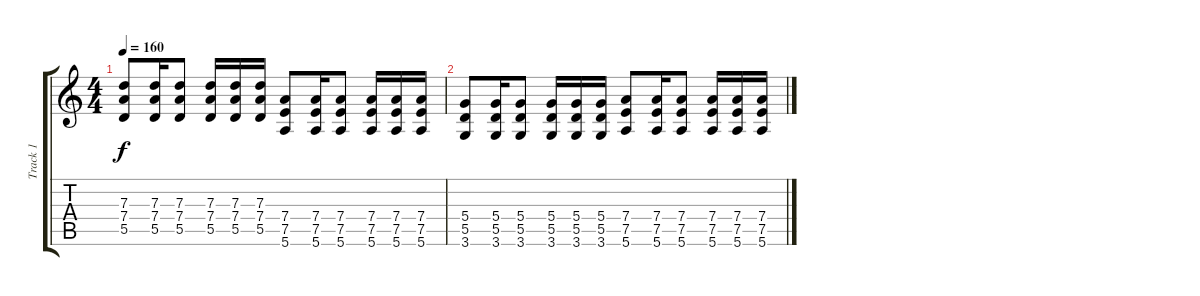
\track ("Track 1" "Track 1") {instrument distortionguitar}
\staff {score tabs}
\tuning (E4 B3 G3 D3 A2 E2) {hide}
\ts (4 4)
\tempo 160
\clef g2
\ks c
(7.3 7.4 5.5).8{dy f} (7.3 7.4 5.5).16 (7.3 7.4 5.5).8 (7.3 7.4 5.5).16 (7.3 7.4 5.5).16 (7.3 7.4 5.5).16 (7.4 7.5 5.6).8 (7.4 7.5 5.6).16 (7.4 7.5 5.6).8 (7.4 7.5 5.6).16 (7.4 7.5 5.6).16 (7.4 7.5 5.6).16 |
(5.4 5.5 3.6).8 (5.4 5.5 3.6).16 (5.4 5.5 3.6).8 (5.4 5.5 3.6).16 (5.4 5.5 3.6).16 (5.4 5.5 3.6).16 (7.4 7.5 5.6).8 (7.4 7.5 5.6).16 (7.4 7.5 5.6).8 (7.4 7.5 5.6).16 (7.4 7.5 5.6).16 (7.4 7.5 5.6).16
